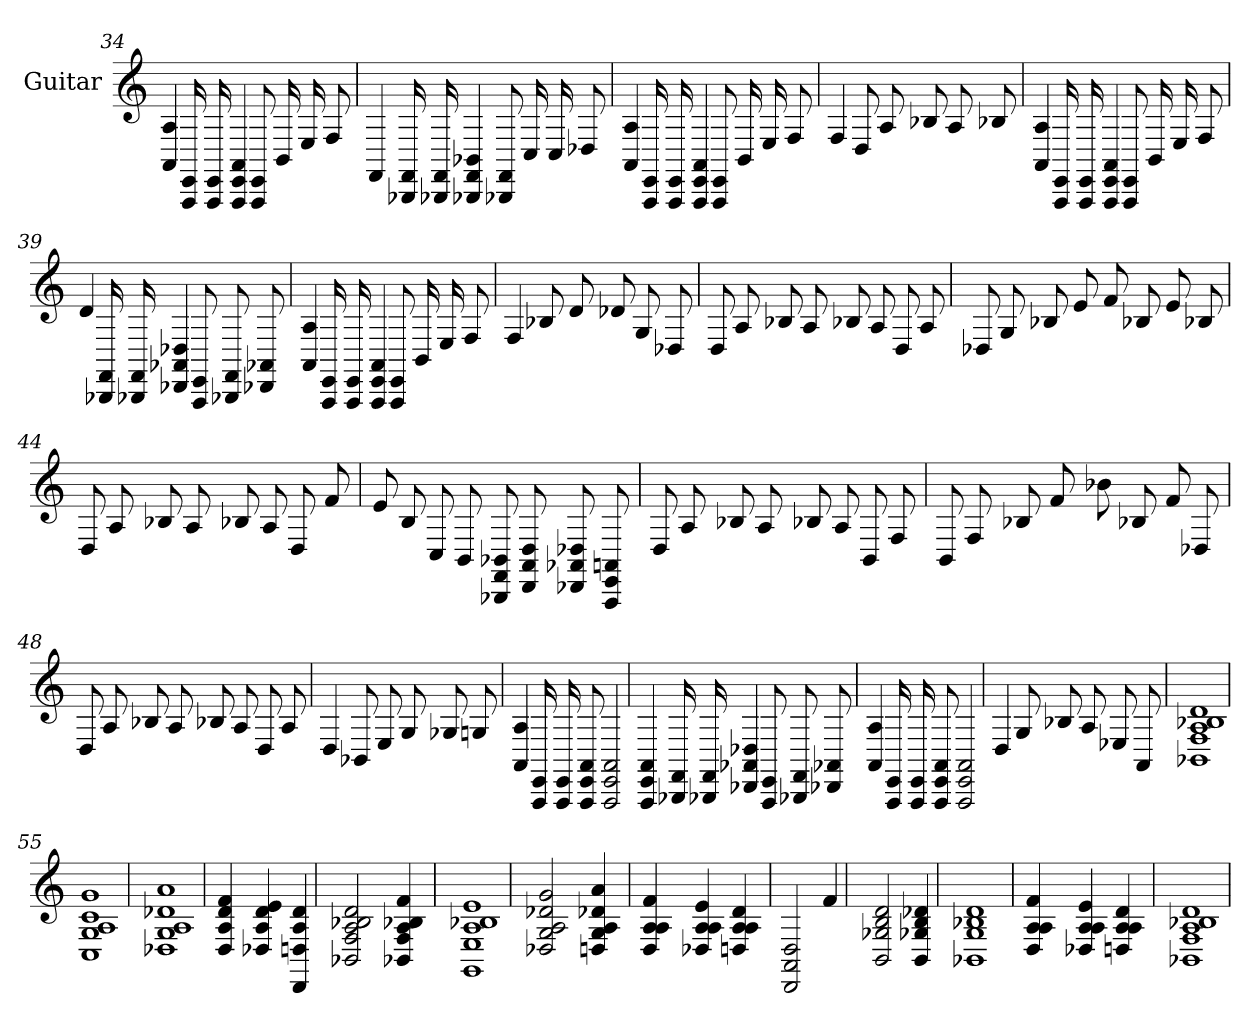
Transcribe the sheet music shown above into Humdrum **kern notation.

**kern
*part1
*staff1
*I"Guitar
*clefG2
*k[]
=34
!LO:N:vis=4
16A 16AA
!LO:N:vis=16
64EE 64AAA
!LO:N:vis=16
64EE 64AAA
!LO:N:vis=4
16AA 16EE 16AAA
!LO:N:vis=8
32EE 32AAA
!LO:N:vis=16
64BB
!LO:N:vis=16
64E
!LO:N:vis=8
32F
=35
!LO:N:vis=4
16FF
!LO:N:vis=16
64FF 64BBB-X
!LO:N:vis=16
64FF 64BBB-X
!LO:N:vis=4
16BB-X 16FF 16BBB-X
!LO:N:vis=8
32FF 32BBB-X
!LO:N:vis=16
64C
!LO:N:vis=16
64C
!LO:N:vis=8
32D-X
=36
!LO:N:vis=4
16A 16AA
!LO:N:vis=16
64EE 64AAA
!LO:N:vis=16
64EE 64AAA
!LO:N:vis=4
16AA 16EE 16AAA
!LO:N:vis=8
32EE 32AAA
!LO:N:vis=16
64BB
!LO:N:vis=16
64E
!LO:N:vis=8
32F
=37
!LO:N:vis=4
16.F
!LO:N:vis=8
32D
!LO:N:vis=8
32A
!LO:N:vis=8
32B-X
!LO:N:vis=8
32A
!LO:N:vis=8
32B-X
=38
!LO:N:vis=4
16A 16AA
!LO:N:vis=16
64EE 64AAA
!LO:N:vis=16
64EE 64AAA
!LO:N:vis=4
16AA 16EE 16AAA
!LO:N:vis=8
32EE 32AAA
!LO:N:vis=16
64BB
!LO:N:vis=16
64E
!LO:N:vis=8
32F
=39
!LO:N:vis=4
16d
!LO:N:vis=16
64FF 64BBB-X
!LO:N:vis=16
64FF 64BBB-X
!LO:N:vis=4
16D-X 16AA-X 16DD-X
!LO:N:vis=8
32EE 32AAA
!LO:N:vis=8
32FF 32BBB-X
!LO:N:vis=8
32AA-X 32DD-X
=40
!LO:N:vis=4
16A 16AA
!LO:N:vis=16
64EE 64AAA
!LO:N:vis=16
64EE 64AAA
!LO:N:vis=4
16AA 16EE 16AAA
!LO:N:vis=8
32EE 32AAA
!LO:N:vis=16
64BB
!LO:N:vis=16
64E
!LO:N:vis=8
32F
=41
!LO:N:vis=4
16.F
!LO:N:vis=8
32B-X
!LO:N:vis=8
32d
!LO:N:vis=8
32d-X
!LO:N:vis=8
32G
!LO:N:vis=8
32D-X
=42
!LO:N:vis=8
32D
!LO:N:vis=8
32A
!LO:N:vis=8
32B-X
!LO:N:vis=8
32A
!LO:N:vis=8
32B-X
!LO:N:vis=8
32A
!LO:N:vis=8
32D
!LO:N:vis=8
32A
=43
!LO:N:vis=8
32D-X
!LO:N:vis=8
32G
!LO:N:vis=8
32B-X
!LO:N:vis=8
32e
!LO:N:vis=8
32f
!LO:N:vis=8
32B-X
!LO:N:vis=8
32e
!LO:N:vis=8
32B-X
=44
!LO:N:vis=8
32D
!LO:N:vis=8
32A
!LO:N:vis=8
32B-X
!LO:N:vis=8
32A
!LO:N:vis=8
32B-X
!LO:N:vis=8
32A
!LO:N:vis=8
32D
!LO:N:vis=8
32f
=45
!LO:N:vis=8
32e
!LO:N:vis=8
32B
!LO:N:vis=8
32C
!LO:N:vis=8
32BB
!LO:N:vis=8
32BB-X 32FF 32BBB-X
!LO:N:vis=8
32D 32AA 32DD
!LO:N:vis=8
32D-X 32AA-X 32DD-X
!LO:N:vis=8
32AA 32EE 32AAA
=46
!LO:N:vis=8
32D
!LO:N:vis=8
32A
!LO:N:vis=8
32B-X
!LO:N:vis=8
32A
!LO:N:vis=8
32B-X
!LO:N:vis=8
32A
!LO:N:vis=8
32BB
!LO:N:vis=8
32F
=47
!LO:N:vis=8
32BB
!LO:N:vis=8
32F
!LO:N:vis=8
32B-X
!LO:N:vis=8
32f
!LO:N:vis=8
32b-X
!LO:N:vis=8
32B-X
!LO:N:vis=8
32f
!LO:N:vis=8
32D-X
=48
!LO:N:vis=8
32D
!LO:N:vis=8
32A
!LO:N:vis=8
32B-X
!LO:N:vis=8
32A
!LO:N:vis=8
32B-X
!LO:N:vis=8
32A
!LO:N:vis=8
32D
!LO:N:vis=8
32A
=49
!LO:N:vis=4
16.D
!LO:N:vis=8
32BB-X
!LO:N:vis=8
32E
!LO:N:vis=8
32G
!LO:N:vis=8
32G-X
!LO:N:vis=8
32G
=50
!LO:N:vis=4
16A 16AA
!LO:N:vis=16
64EE 64AAA
!LO:N:vis=16
64EE 64AAA
!LO:N:vis=8
32AA 32EE 32AAA
!LO:N:vis=2
8AA 8EE 8AAA
=51
!LO:N:vis=4
16AA 16EE 16AAA
!LO:N:vis=16
64FF 64BBB-X
!LO:N:vis=16
64FF 64BBB-X
!LO:N:vis=4
16D-X 16AA-X 16DD-X
!LO:N:vis=8
32EE 32AAA
!LO:N:vis=8
32FF 32BBB-X
!LO:N:vis=8
32AA-X 32DD-X
=52
!LO:N:vis=4
16A 16AA
!LO:N:vis=16
64EE 64AAA
!LO:N:vis=16
64EE 64AAA
!LO:N:vis=8
32AA 32EE 32AAA
!LO:N:vis=2
8AA 8EE 8AAA
=53
!LO:N:vis=4
16.D
!LO:N:vis=8
32G
!LO:N:vis=8
32B-X
!LO:N:vis=8
32A
!LO:N:vis=8
32E-X
!LO:N:vis=8
32AA
=54
!LO:N:vis=1
4d 4A 4B-X 4F 4BB-X
=55
!LO:N:vis=1
4g 4A 4c 4G 4C
=56
!LO:N:vis=1
4a 4A 4d-X 4G 4D-X
=57
!LO:N:vis=4
16.f 16.d 16.A 16.D
!LO:N:vis=4
16.e 16.d 16.A 16.D-X
!LO:N:vis=4
16d 16A 16D 16DD
=58
!LO:N:vis=2
8.d 8.A 8.B-X 8.F 8.BB-X
!LO:N:vis=4
16f 16A 16B-X 16F 16BB-X
=59
!LO:N:vis=1
4e 4A 4B-X 4E 4GG
=60
!LO:N:vis=2
8.g 8.A 8.d-X 8.G 8.D-X
!LO:N:vis=4
16a 16A 16d-X 16G 16D
=61
!LO:N:vis=4
16.f 16.A 16.A 16.D
!LO:N:vis=4
16.e 16.A 16.A 16.D-X
!LO:N:vis=4
16d 16A 16A 16D
=62
!LO:N:vis=2
8.D 8.AA 8.DD
!LO:N:vis=4
16f
=63
!LO:N:vis=2
8.d 8.B 8.G-X 8.BB
!LO:N:vis=4
16d-X 16B 16G-X 16BB
=64
!LO:N:vis=1
4d 4B-X 4G 4BB-X
=65
!LO:N:vis=4
16.f 16.A 16.A 16.D
!LO:N:vis=4
16.e 16.A 16.A 16.D-X
!LO:N:vis=4
16d 16A 16A 16D
=66
!LO:N:vis=1
4d 4A 4B-X 4F 4BB-X
=
*-
